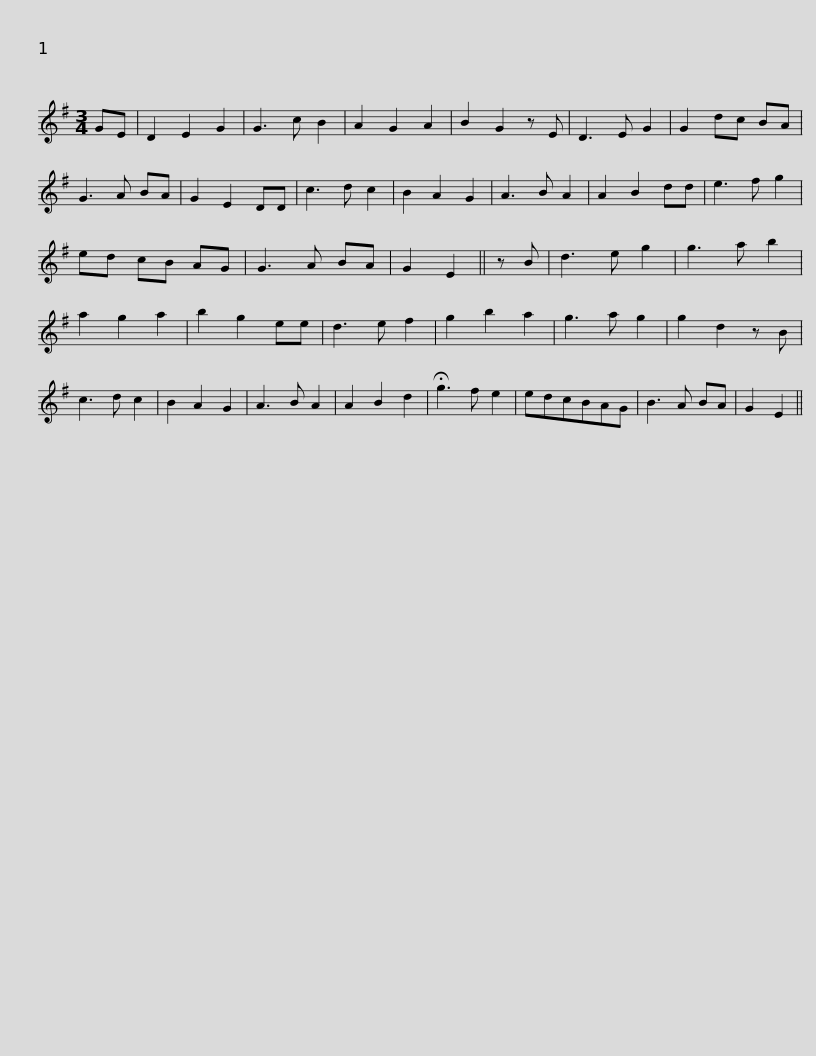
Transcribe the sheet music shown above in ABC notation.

X:1
L:1/8
M:3/4
I:linebreak $
K:G
V:1 treble
V:1
 GE | D2 E2 G2 | G3 c B2 | A2 G2 A2 | B2 G2 z E | %5
 D3 E G2 | G2 dc BA | G3 A BA | G2 E2 DD | c3 d c2 | %10
 B2 A2 G2 |$ A3 B A2 | A2 B2 dd | e3 f g2 | ed cB AG | %15
 G3 A BA | G2 E2 || z B | d3 e g2 | g3 a b2 | %20
 a2 g2 a2 | b2 g2 ee |$ d3 e f2 | g2 b2 a2 | g3 a g2 | %25
 g2 d2 z B | c3 d c2 | B2 A2 G2 | A3 B A2 | A2 B2 d2 | %30
 !fermata!g3 f e2 | edcBAG | B3 A BA |$ G2 E2 || %34
